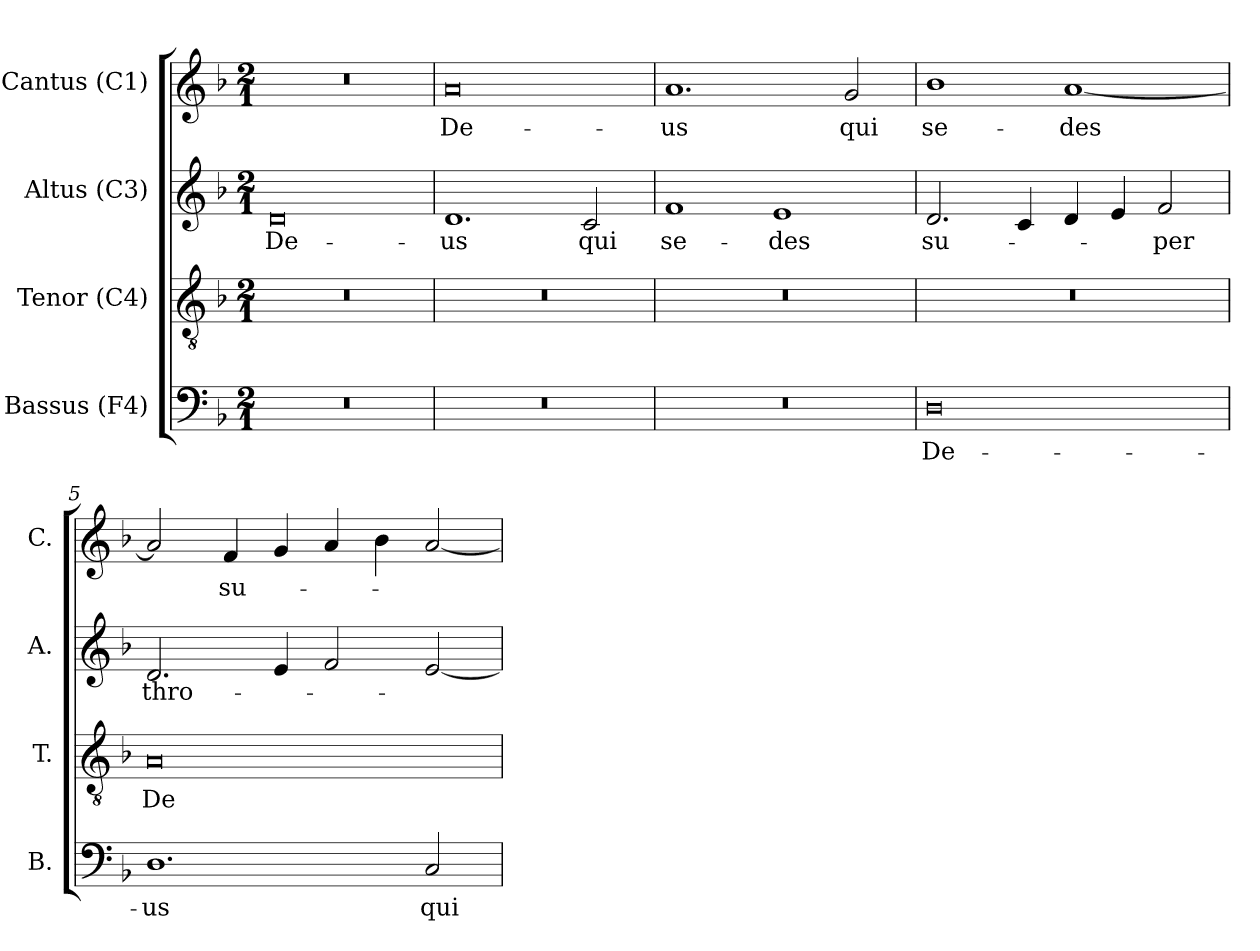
**kern	**text	**kern	**text	**kern	**text	**kern	**text
*part4	*part4	*part3	*part3	*part2	*part2	*part1	*part1
*staff4	*staff4	*staff3	*staff3	*staff2	*staff2	*staff1	*staff1
*I"Bassus (F4)	*	*I"Tenor (C4)	*	*I"Altus (C3)	*	*I"Cantus (C1)	*
*I'B.	*	*I'T.	*	*I'A.	*	*I'C.	*
!!LO:PB:g=z
*clefF4	*	*clefGv2	*	*clefG2	*	*clefG2	*
*	*	*ITrd7c12	*	*ITrd7c12	*	*ITrd7c12	*
*k[b-]	*	*k[b-]	*	*k[b-]	*	*k[b-]	*
*F:	*	*F:	*	*F:	*	*F:	*
*M2/1	*	*M2/1	*	*M2/1	*	*M2/1	*
=1	=1	=1	=1	=1	=1	=1	=1
!LO:N:vis=1	!	!LO:N:vis=1	!	!	!	!	!
!	!	!	!	!	!LO:LY:b:color=#000000	!LO:N:vis=1	!
0r	.	0r	.	0Di	De-	0r	.
=2	=2	=2	=2	=2	=2	=2	=2
!LO:N:vis=1	!	!LO:N:vis=1	!	!	!	!	!
!	!	!	!	!	!LO:LY:b:color=#000000	!	!
!	!	!	!	!	!	!	!LO:LY:b:color=#000000
0r	.	0r	.	1.Di	-us	0Ai	De-
!	!	!	!	!	!LO:LY:b:color=#000000	!	!
.	.	.	.	2Ci/	qui	.	.
=3	=3	=3	=3	=3	=3	=3	=3
!LO:N:vis=1	!	!LO:N:vis=1	!	!	!	!	!
!	!	!	!	!	!LO:LY:b:color=#000000	!	!
!	!	!	!	!	!	!	!LO:LY:b:color=#000000
0r	.	0r	.	1Fi	se-	1.Ai	-us
!	!	!	!	!	!LO:LY:b:color=#000000	!	!
.	.	.	.	1Ei	-des	.	.
!	!	!	!	!	!	!	!LO:LY:b:color=#000000
.	.	.	.	.	.	2Gi/	qui
=4	=4	=4	=4	=4	=4	=4	=4
!	!LO:LY:b:color=#000000	!LO:N:vis=1	!	!	!	!	!
!	!	!	!	!	!LO:LY:b:color=#000000	!	!
!	!	!	!	!	!	!	!LO:LY:b:color=#000000
0Di	De-	0r	.	2.Di/	su-	1B-i	se-
.	.	.	.	4Ci/	.	.	.
!	!	!	!	!	!	!	!LO:LY:b:color=#000000
.	.	.	.	4Di/	.	[1Ai	-des
.	.	.	.	4Ei/	.	.	.
!	!	!	!	!	!LO:LY:b:color=#000000	!	!
.	.	.	.	2Fi/	-per	.	.
=5	=5	=5	=5	=5	=5	=5	=5
!	!LO:LY:b:color=#000000	!	!	!	!	!	!
!	!	!	!LO:LY:b:color=#000000	!	!	!	!
!	!	!	!	!	!LO:LY:b:color=#000000	!	!
1.Di	-us	0AAi	De-	2.Di/	thro-	2Ai/]	.
!	!	!	!	!	!	!	!LO:LY:b:color=#000000
.	.	.	.	.	.	4Fi/	su-
.	.	.	.	4Ei/	.	4Gi/	.
.	.	.	.	2Fi/	.	4Ai/	.
.	.	.	.	.	.	4B-i\	.
!	!LO:LY:b:color=#000000	!	!	!	!	!	!
2Ci/	qui	.	.	[2Ei/	.	[2Ai/	.
=	=	=	=	=	=	=	=
*-	*-	*-	*-	*-	*-	*-	*-
